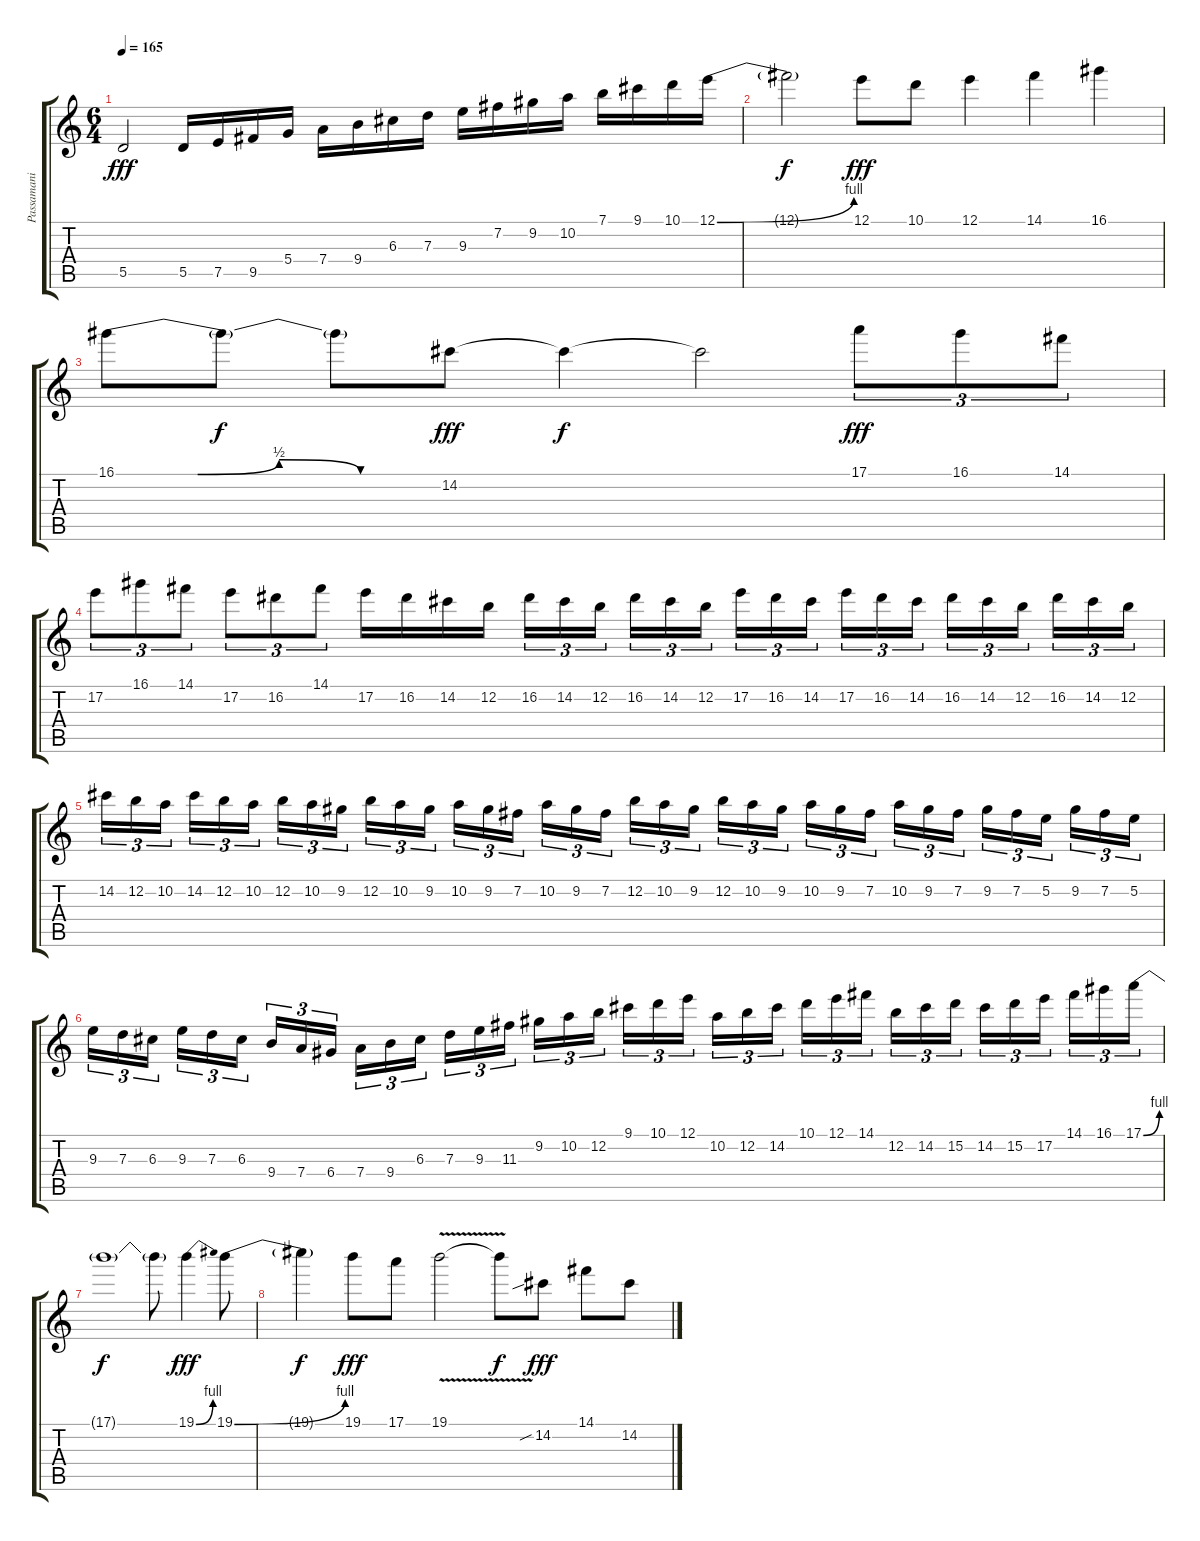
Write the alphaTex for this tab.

\track ("Passamani" "Passamani") {instrument overdrivenguitar}
\staff {score tabs}
\tuning (E4 B3 G3 D3 A2 E2) {hide}
\ts (6 4)
\tempo 165
\clef g2
\ks c
5.5.2{dy fff} 5.5.16 7.5.16 9.5.16 5.4.16 7.4.16 9.4.16 6.3.16 7.3.16 9.3.16 7.2.16 9.2.16 10.2.16 7.1.16 9.1.16 10.1.16 12.1{be (bend 0 0 60 4)}.16 |
12.1{t}.2{dy f} 12.1.8{dy fff} 10.1.8 12.1.4 14.1.4 16.1.4 |
16.1{be (custom 0 0 15 0 30 2 45 0 60 0)}.8 16.1{t}.8{dy f} 16.1{t}.8 14.2.8{dy fff} 14.2{t}.4{dy f} 14.2{t}.2 17.1.8{tu (3 2) dy fff} 16.1.8{tu (3 2)} 14.1.8{tu (3 2)} |
17.2.8{tu (3 2)} 16.1.8{tu (3 2)} 14.1.8{tu (3 2)} 17.2.8{tu (3 2)} 16.2.8{tu (3 2)} 14.1.8{tu (3 2)} 17.2.16 16.2.16 14.2.16 12.2.16 16.2.16{tu (3 2)} 14.2.16{tu (3 2)} 12.2.16{tu (3 2)} 16.2.16{tu (3 2)} 14.2.16{tu (3 2)} 12.2.16{tu (3 2)} 17.2.16{tu (3 2)} 16.2.16{tu (3 2)} 14.2.16{tu (3 2)} 17.2.16{tu (3 2)} 16.2.16{tu (3 2)} 14.2.16{tu (3 2)} 16.2.16{tu (3 2)} 14.2.16{tu (3 2)} 12.2.16{tu (3 2)} 16.2.16{tu (3 2)} 14.2.16{tu (3 2)} 12.2.16{tu (3 2)} |
14.2.16{tu (3 2)} 12.2.16{tu (3 2)} 10.2.16{tu (3 2)} 14.2.16{tu (3 2)} 12.2.16{tu (3 2)} 10.2.16{tu (3 2)} 12.2.16{tu (3 2)} 10.2.16{tu (3 2)} 9.2.16{tu (3 2)} 12.2.16{tu (3 2)} 10.2.16{tu (3 2)} 9.2.16{tu (3 2)} 10.2.16{tu (3 2)} 9.2.16{tu (3 2)} 7.2.16{tu (3 2)} 10.2.16{tu (3 2)} 9.2.16{tu (3 2)} 7.2.16{tu (3 2)} 12.2.16{tu (3 2)} 10.2.16{tu (3 2)} 9.2.16{tu (3 2)} 12.2.16{tu (3 2)} 10.2.16{tu (3 2)} 9.2.16{tu (3 2)} 10.2.16{tu (3 2)} 9.2.16{tu (3 2)} 7.2.16{tu (3 2)} 10.2.16{tu (3 2)} 9.2.16{tu (3 2)} 7.2.16{tu (3 2)} 9.2.16{tu (3 2)} 7.2.16{tu (3 2)} 5.2.16{tu (3 2)} 9.2.16{tu (3 2)} 7.2.16{tu (3 2)} 5.2.16{tu (3 2)} |
9.3.16{tu (3 2)} 7.3.16{tu (3 2)} 6.3.16{tu (3 2)} 9.3.16{tu (3 2)} 7.3.16{tu (3 2)} 6.3.16{tu (3 2)} 9.4.16{tu (3 2)} 7.4.16{tu (3 2)} 6.4.16{tu (3 2)} 7.4.16{tu (3 2)} 9.4.16{tu (3 2)} 6.3.16{tu (3 2)} 7.3.16{tu (3 2)} 9.3.16{tu (3 2)} 11.3.16{tu (3 2)} 9.2.16{tu (3 2)} 10.2.16{tu (3 2)} 12.2.16{tu (3 2)} 9.1.16{tu (3 2)} 10.1.16{tu (3 2)} 12.1.16{tu (3 2)} 10.2.16{tu (3 2)} 12.2.16{tu (3 2)} 14.2.16{tu (3 2)} 10.1.16{tu (3 2)} 12.1.16{tu (3 2)} 14.1.16{tu (3 2)} 12.2.16{tu (3 2)} 14.2.16{tu (3 2)} 15.2.16{tu (3 2)} 14.2.16{tu (3 2)} 15.2.16{tu (3 2)} 17.2.16{tu (3 2)} 14.1.16{tu (3 2)} 16.1.16{tu (3 2)} 17.1{be (bend 0 0 60 4)}.16{tu (3 2)} |
17.1{t}.1{dy f} 17.1{t}.8 19.1{be (bend 0 0 60 4)}.4{dy fff} 19.1{be (bend 0 0 60 4)}.8 |
19.1{t}.4{dy f} 19.1.8{dy fff} 17.1.8 19.1{v}.2 19.1{t}.8{dy f} 14.2{sib}.8{dy fff} 14.1.8 14.2.8
